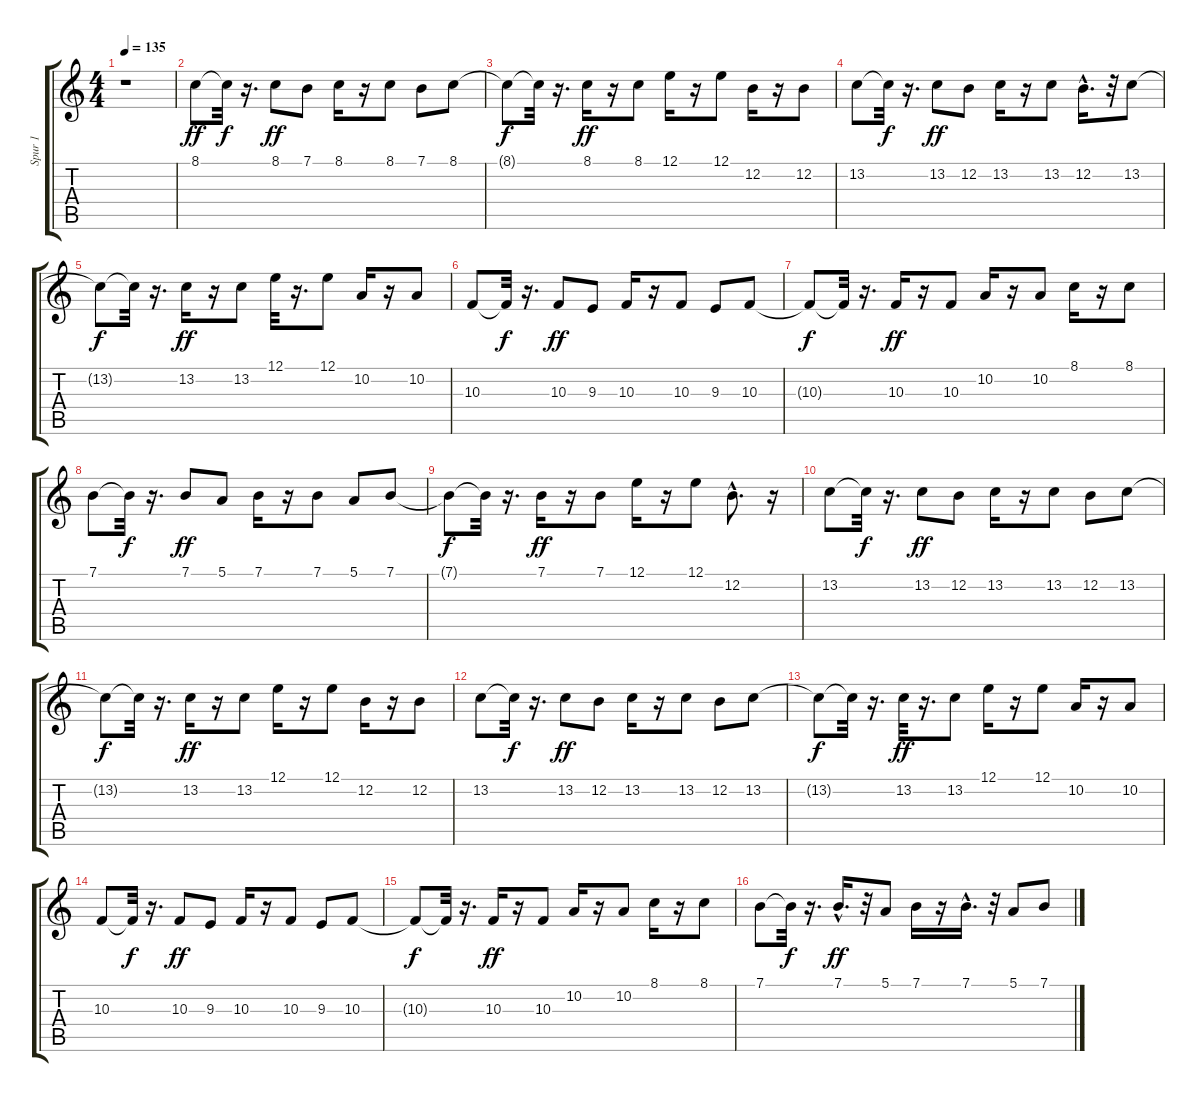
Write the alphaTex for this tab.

\track ("Spur 1" "Spur 1") {instrument lead8bassandlead}
\staff {score tabs}
\tuning (E4 B3 G3 D3 A2 E2) {hide}
\ts (4 4)
\tempo 135
\clef g2
\ks c
r.1{dy ff instrument lead8bassandlead} |
8.1.8{balance 9 instrument lead8bassandlead} 8.1{t}.32{dy f} r.16{d} 8.1.8{dy ff} 7.1.8 8.1.16 r.16 8.1.8 7.1.8 8.1.8 |
8.1{t}.8{dy f} 8.1{t}.32 r.16{d} 8.1.16{dy ff} r.16 8.1.8 12.1.16 r.16 12.1.8 12.2.16 r.16 12.2.8 |
13.2.8 13.2{t}.32{dy f} r.16{d} 13.2.8{dy ff} 12.2.8 13.2.16 r.16 13.2.8 12.2{hac}.16{d} r.32 13.2.8 |
13.2{t}.8{dy f} 13.2{t}.32 r.16{d} 13.2.16{dy ff} r.16 13.2.8 12.1.32 r.16{d} 12.1.8 10.2.16 r.16 10.2.8 |
10.3.8 10.3{t}.32{dy f} r.16{d} 10.3.8{dy ff} 9.3.8 10.3.16 r.16 10.3.8 9.3.8 10.3.8 |
10.3{t}.8{dy f} 10.3{t}.32 r.16{d} 10.3.16{dy ff} r.16 10.3.8 10.2.16 r.16 10.2.8 8.1.16 r.16 8.1.8 |
7.1.8 7.1{t}.32{dy f} r.16{d} 7.1.8{dy ff} 5.1.8 7.1.16 r.16 7.1.8 5.1.8 7.1.8 |
7.1{t}.8{dy f} 7.1{t}.32 r.16{d} 7.1.16{dy ff} r.16 7.1.8 12.1.16 r.16 12.1.8 12.2{hac}.8{d} r.16 |
13.2.8 13.2{t}.32{dy f} r.16{d} 13.2.8{dy ff} 12.2.8 13.2.16 r.16 13.2.8 12.2.8 13.2.8 |
13.2{t}.8{dy f} 13.2{t}.32 r.16{d} 13.2.16{dy ff} r.16 13.2.8 12.1.16 r.16 12.1.8 12.2.16 r.16 12.2.8 |
13.2.8 13.2{t}.32{dy f} r.16{d} 13.2.8{dy ff} 12.2.8 13.2.16 r.16 13.2.8 12.2.8 13.2.8 |
13.2{t}.8{dy f} 13.2{t}.32 r.16{d} 13.2.32{dy ff} r.16{d} 13.2.8 12.1.16 r.16 12.1.8 10.2.16 r.16 10.2.8 |
10.3.8 10.3{t}.32{dy f} r.16{d} 10.3.8{dy ff} 9.3.8 10.3.16 r.16 10.3.8 9.3.8 10.3.8 |
10.3{t}.8{dy f} 10.3{t}.32 r.16{d} 10.3.16{dy ff} r.16 10.3.8 10.2.16 r.16 10.2.8 8.1.16 r.16 8.1.8 |
7.1.8 7.1{t}.32{dy f} r.16{d} 7.1{hac}.16{d dy ff} r.32 5.1.8 7.1.16 r.16 7.1{hac}.16{d} r.32 5.1.8 7.1.8
